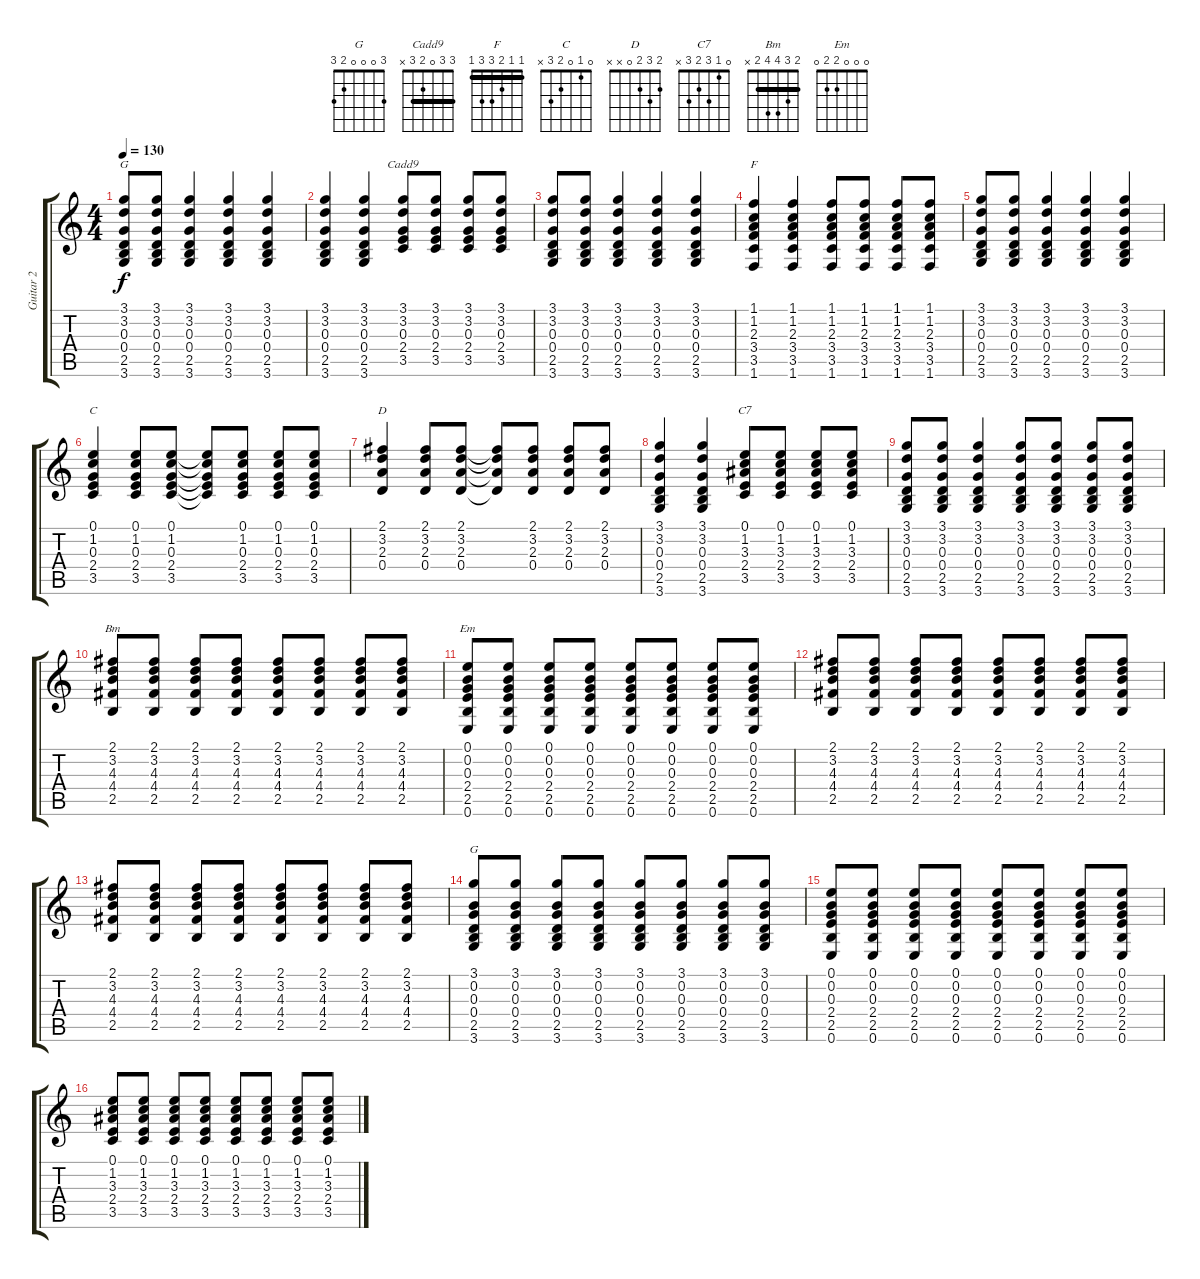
\track ("Guitar 2" "Guitar 2") {mute instrument acousticguitarsteel}
\staff {score tabs}
\tuning (E4 B3 G3 D3 A2 E2) {hide}
\chord ("G" 3 3 0 0 2 3) {barre 3}
\chord ("Cadd9" 3 3 0 2 3 x) {barre 3}
\chord ("F" 1 1 2 3 3 1) {barre 1}
\chord ("C" 0 1 0 2 3 x)
\chord ("D" 2 3 2 0 x x)
\chord ("C7" 0 1 3 2 3 x)
\chord ("Bm" 2 3 4 4 2 x) {barre 2}
\chord ("Em" 0 0 0 2 2 0)
\chord ("G" 3 0 0 0 2 3)
\ts (4 4)
\tempo 130
\clef g2
\ks c
(3.1 3.2 0.3 0.4 2.5 3.6).8{ch "G" dy f} (3.1 3.2 0.3 0.4 2.5 3.6).8 (3.1 3.2 0.3 0.4 2.5 3.6).4 (3.1 3.2 0.3 0.4 2.5 3.6).4 (3.1 3.2 0.3 0.4 2.5 3.6).4 |
(3.1 3.2 0.3 0.4 2.5 3.6).4 (3.1 3.2 0.3 0.4 2.5 3.6).4 (3.1 3.2 0.3 2.4 3.5).8{ch "Cadd9"} (3.1 3.2 0.3 2.4 3.5).8 (3.1 3.2 0.3 2.4 3.5).8 (3.1 3.2 0.3 2.4 3.5).8 |
(3.1 3.2 0.3 0.4 2.5 3.6).8 (3.1 3.2 0.3 0.4 2.5 3.6).8 (3.1 3.2 0.3 0.4 2.5 3.6).4 (3.1 3.2 0.3 0.4 2.5 3.6).4 (3.1 3.2 0.3 0.4 2.5 3.6).4 |
(1.1 1.2 2.3 3.4 3.5 1.6).4{ch "F"} (1.1 1.2 2.3 3.4 3.5 1.6).4 (1.1 1.2 2.3 3.4 3.5 1.6).8 (1.1 1.2 2.3 3.4 3.5 1.6).8 (1.1 1.2 2.3 3.4 3.5 1.6).8 (1.1 1.2 2.3 3.4 3.5 1.6).8 |
(3.1 3.2 0.3 0.4 2.5 3.6).8 (3.1 3.2 0.3 0.4 2.5 3.6).8 (3.1 3.2 0.3 0.4 2.5 3.6).4 (3.1 3.2 0.3 0.4 2.5 3.6).4 (3.1 3.2 0.3 0.4 2.5 3.6).4 |
(0.1 1.2 0.3 2.4 3.5).4{ch "C"} (0.1 1.2 0.3 2.4 3.5).8 (0.1 1.2 0.3 2.4 3.5).8 (0.1{t} 1.2{t} 0.3{t} 2.4{t} 3.5{t}).8 (0.1 1.2 0.3 2.4 3.5).8 (0.1 1.2 0.3 2.4 3.5).8 (0.1 1.2 0.3 2.4 3.5).8 |
(2.1 3.2 2.3 0.4).4{ch "D"} (2.1 3.2 2.3 0.4).8 (2.1 3.2 2.3 0.4).8 (2.1{t} 3.2{t} 2.3{t} 0.4{t}).8 (2.1 3.2 2.3 0.4).8 (2.1 3.2 2.3 0.4).8 (2.1 3.2 2.3 0.4).8 |
(3.1 3.2 0.3 0.4 2.5 3.6).4 (3.1 3.2 0.3 0.4 2.5 3.6).4 (0.1 1.2 3.3 2.4 3.5).8{ch "C7"} (0.1 1.2 3.3 2.4 3.5).8 (0.1 1.2 3.3 2.4 3.5).8 (0.1 1.2 3.3 2.4 3.5).8 |
(3.1 3.2 0.3 0.4 2.5 3.6).8 (3.1 3.2 0.3 0.4 2.5 3.6).8 (3.1 3.2 0.3 0.4 2.5 3.6).4 (3.1 3.2 0.3 0.4 2.5 3.6).8 (3.1 3.2 0.3 0.4 2.5 3.6).8 (3.1 3.2 0.3 0.4 2.5 3.6).8 (3.1 3.2 0.3 0.4 2.5 3.6).8 |
(2.1 3.2 4.3 4.4 2.5).8{ch "Bm"} (2.1 3.2 4.3 4.4 2.5).8 (2.1 3.2 4.3 4.4 2.5).8 (2.1 3.2 4.3 4.4 2.5).8 (2.1 3.2 4.3 4.4 2.5).8 (2.1 3.2 4.3 4.4 2.5).8 (2.1 3.2 4.3 4.4 2.5).8 (2.1 3.2 4.3 4.4 2.5).8 |
(0.1 0.2 0.3 2.4 2.5 0.6).8{ch "Em"} (0.1 0.2 0.3 2.4 2.5 0.6).8 (0.1 0.2 0.3 2.4 2.5 0.6).8 (0.1 0.2 0.3 2.4 2.5 0.6).8 (0.1 0.2 0.3 2.4 2.5 0.6).8 (0.1 0.2 0.3 2.4 2.5 0.6).8 (0.1 0.2 0.3 2.4 2.5 0.6).8 (0.1 0.2 0.3 2.4 2.5 0.6).8 |
(2.1 3.2 4.3 4.4 2.5).8 (2.1 3.2 4.3 4.4 2.5).8 (2.1 3.2 4.3 4.4 2.5).8 (2.1 3.2 4.3 4.4 2.5).8 (2.1 3.2 4.3 4.4 2.5).8 (2.1 3.2 4.3 4.4 2.5).8 (2.1 3.2 4.3 4.4 2.5).8 (2.1 3.2 4.3 4.4 2.5).8 |
(2.1 3.2 4.3 4.4 2.5).8 (2.1 3.2 4.3 4.4 2.5).8 (2.1 3.2 4.3 4.4 2.5).8 (2.1 3.2 4.3 4.4 2.5).8 (2.1 3.2 4.3 4.4 2.5).8 (2.1 3.2 4.3 4.4 2.5).8 (2.1 3.2 4.3 4.4 2.5).8 (2.1 3.2 4.3 4.4 2.5).8 |
(3.1 0.2 0.3 0.4 2.5 3.6).8{ch "G"} (3.1 0.2 0.3 0.4 2.5 3.6).8 (3.1 0.2 0.3 0.4 2.5 3.6).8 (3.1 0.2 0.3 0.4 2.5 3.6).8 (3.1 0.2 0.3 0.4 2.5 3.6).8 (3.1 0.2 0.3 0.4 2.5 3.6).8 (3.1 0.2 0.3 0.4 2.5 3.6).8 (3.1 0.2 0.3 0.4 2.5 3.6).8 |
(0.1 0.2 0.3 2.4 2.5 0.6).8 (0.1 0.2 0.3 2.4 2.5 0.6).8 (0.1 0.2 0.3 2.4 2.5 0.6).8 (0.1 0.2 0.3 2.4 2.5 0.6).8 (0.1 0.2 0.3 2.4 2.5 0.6).8 (0.1 0.2 0.3 2.4 2.5 0.6).8 (0.1 0.2 0.3 2.4 2.5 0.6).8 (0.1 0.2 0.3 2.4 2.5 0.6).8 |
(0.1 1.2 3.3 2.4 3.5).8 (0.1 1.2 3.3 2.4 3.5).8 (0.1 1.2 3.3 2.4 3.5).8 (0.1 1.2 3.3 2.4 3.5).8 (0.1 1.2 3.3 2.4 3.5).8 (0.1 1.2 3.3 2.4 3.5).8 (0.1 1.2 3.3 2.4 3.5).8 (0.1 1.2 3.3 2.4 3.5).8
